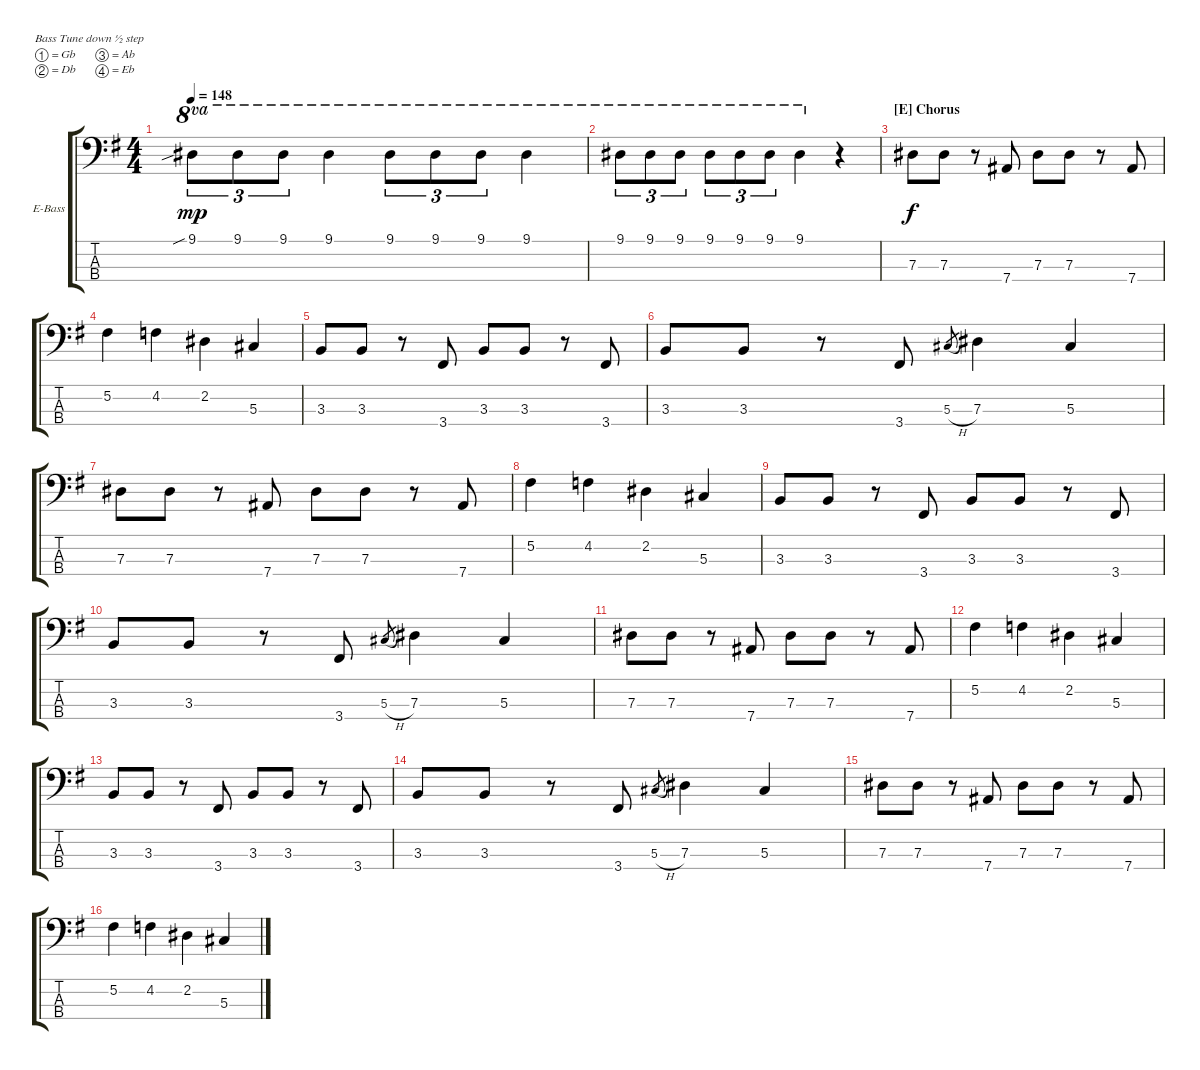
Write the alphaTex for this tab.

\bracketExtendMode groupsimilarinstruments
\firstSystemTrackNameOrientation horizontal
\otherSystemsTrackNameOrientation horizontal
\track ("Bass" "E-Bass") {instrument electricbassfinger}
\staff {score tabs}
\tuning (Gb2 Db2 Ab1 Eb1)
\ts (4 4)
\tempo 148
\clef f4
\scale
1.05549
\ks g
9.1{sib}.8{tu (3 2) ot 8va dy mp} 9.1.8{tu (3 2) ot 8va} 9.1.8{tu (3 2) ot 8va} 9.1.4{ot 8va} 9.1.8{tu (3 2) ot 8va} 9.1.8{tu (3 2) ot 8va} 9.1.8{tu (3 2) ot 8va} 9.1.4{ot 8va} |
\scale
0.944515 9.1.8{tu (3 2) ot 8va} 9.1.8{tu (3 2) ot 8va} 9.1.8{tu (3 2) ot 8va} 9.1.8{tu (3 2) ot 8va} 9.1.8{tu (3 2) ot 8va} 9.1.8{tu (3 2) ot 8va} 9.1.4{ot 8va} r.4 |
\section ("E" "Chorus")
\scale
1.05549 7.3.8{dy f} 7.3.8 r.8 7.4.8 7.3.8 7.3.8 r.8 7.4.8 |
\scale
0.944515 5.2.4 4.2.4 2.2.4 5.3.4 |
\scale
1.05549 3.3.8 3.3.8 r.8 3.4.8 3.3.8 3.3.8 r.8 3.4.8 |
\scale
0.944515 3.3.8 3.3.8 r.8 3.4.8 5.3{h}.8{gr} 7.3.4 5.3.4 |
\scale
1.05549 7.3.8 7.3.8 r.8 7.4.8 7.3.8 7.3.8 r.8 7.4.8 |
\scale
0.944515 5.2.4 4.2.4 2.2.4 5.3.4 |
\scale
1.05549 3.3.8 3.3.8 r.8 3.4.8 3.3.8 3.3.8 r.8 3.4.8 |
\scale
0.944515 3.3.8 3.3.8 r.8 3.4.8 5.3{h}.8{gr} 7.3.4 5.3.4 |
\scale
1.05549 7.3.8 7.3.8 r.8 7.4.8 7.3.8 7.3.8 r.8 7.4.8 |
\scale
0.944515 5.2.4 4.2.4 2.2.4 5.3.4 |
\scale
1.05549 3.3.8 3.3.8 r.8 3.4.8 3.3.8 3.3.8 r.8 3.4.8 |
\scale
0.944515 3.3.8 3.3.8 r.8 3.4.8 5.3{h}.8{gr} 7.3.4 5.3.4 |
\scale
1.05549 7.3.8 7.3.8 r.8 7.4.8 7.3.8 7.3.8 r.8 7.4.8 |
\scale
0.944515 5.2.4 4.2.4 2.2.4 5.3.4
